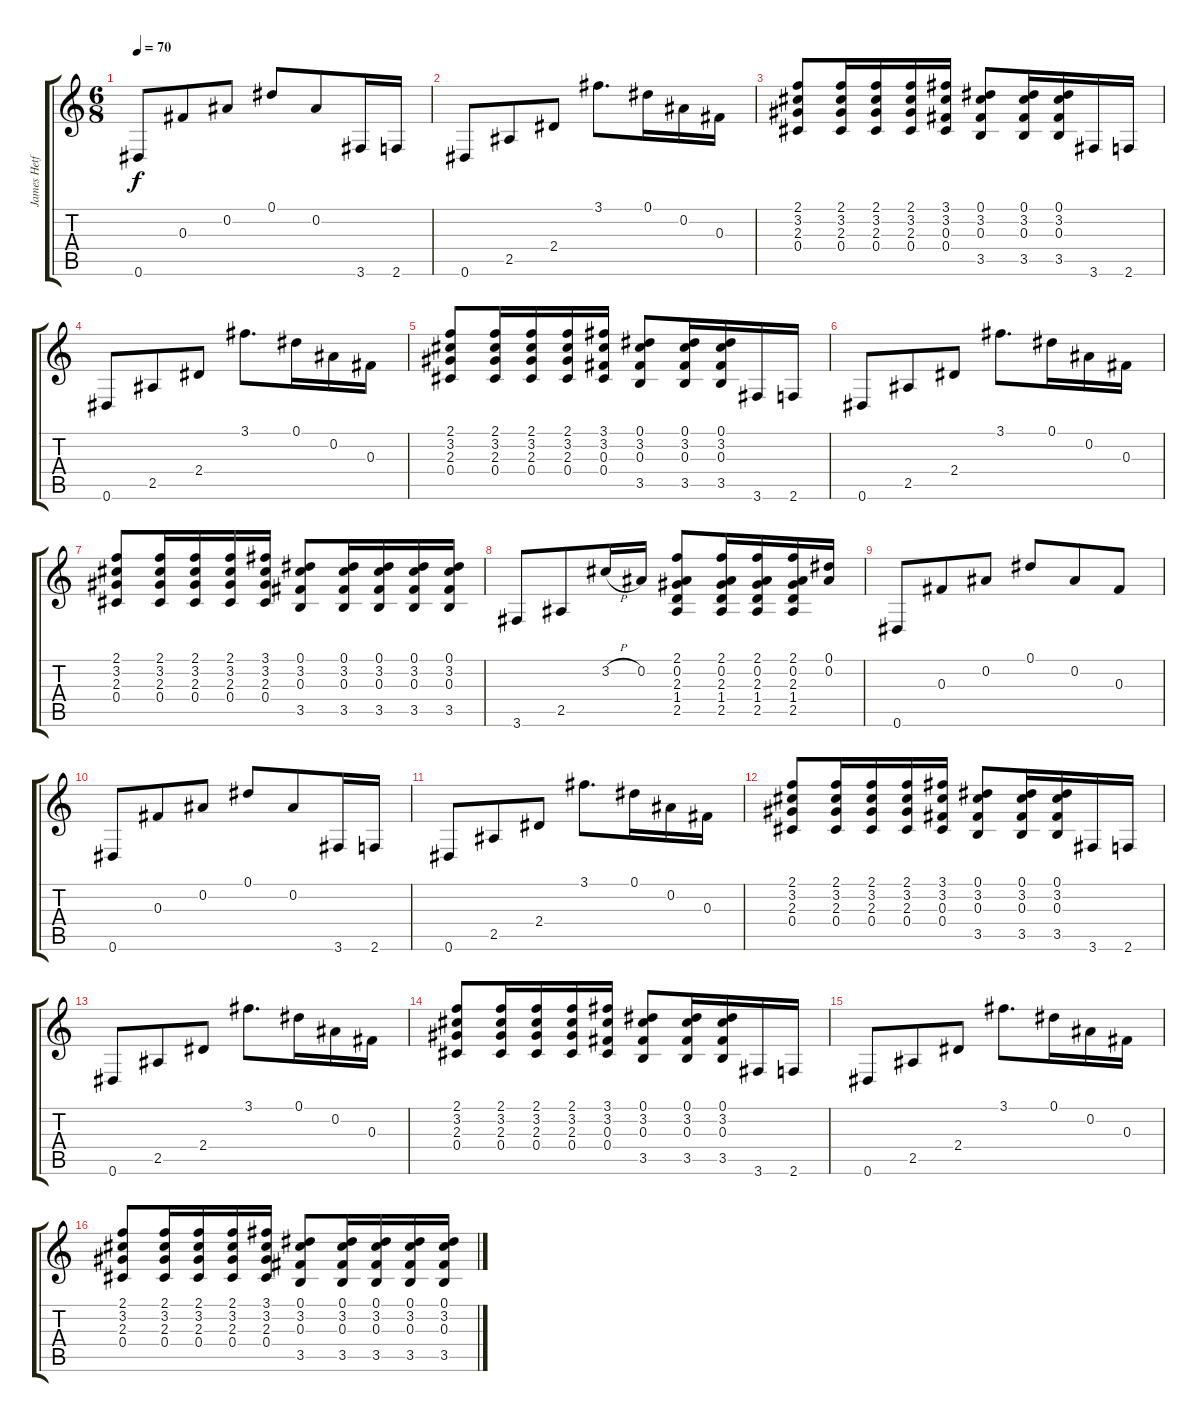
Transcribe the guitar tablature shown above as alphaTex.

\track ("James Hetfield" "James Hetf") {instrument acousticguitarsteel}
\staff {score tabs}
\tuning (Eb4 Bb3 Gb3 Db3 Ab2 Eb2) {hide}
\ts (6 8)
\tempo 70
\clef g2
\ks c
0.6.8{dy f} 0.3.8 0.2.8 0.1.8 0.2.8 3.6.16 2.6.16 |
0.6.8 2.5.8 2.4.8 3.1.8{d} 0.1.16 0.2.16 0.3.16 |
(2.1 3.2 2.3 0.4).8 (2.1 3.2 2.3 0.4).16 (2.1 3.2 2.3 0.4).16 (2.1 3.2 2.3 0.4).16 (3.1 3.2 0.3 0.4).16 (0.1 3.2 0.3 3.5).8 (0.1 3.2 0.3 3.5).16 (0.1 3.2 0.3 3.5).16 3.6.16 2.6.16 |
0.6.8 2.5.8 2.4.8 3.1.8{d} 0.1.16 0.2.16 0.3.16 |
(2.1 3.2 2.3 0.4).8 (2.1 3.2 2.3 0.4).16 (2.1 3.2 2.3 0.4).16 (2.1 3.2 2.3 0.4).16 (3.1 3.2 0.3 0.4).16 (0.1 3.2 0.3 3.5).8 (0.1 3.2 0.3 3.5).16 (0.1 3.2 0.3 3.5).16 3.6.16 2.6.16 |
0.6.8 2.5.8 2.4.8 3.1.8{d} 0.1.16 0.2.16 0.3.16 |
(2.1 3.2 2.3 0.4).8 (2.1 3.2 2.3 0.4).16 (2.1 3.2 2.3 0.4).16 (2.1 3.2 2.3 0.4).16 (3.1 3.2 2.3 0.4).16 (0.1 3.2 0.3 3.5).8 (0.1 3.2 0.3 3.5).16 (0.1 3.2 0.3 3.5).16 (0.1 3.2 0.3 3.5).16 (0.1 3.2 0.3 3.5).16 |
3.6.8 2.5.8 3.2{h}.16 0.2.16 (2.1 0.2 2.3 1.4 2.5).8 (2.1 0.2 2.3 1.4 2.5).16 (2.1 0.2 2.3 1.4 2.5).16 (2.1 0.2 2.3 1.4 2.5).16 (0.1 0.2).16 |
0.6.8 0.3.8 0.2.8 0.1.8 0.2.8 0.3.8 |
0.6.8 0.3.8 0.2.8 0.1.8 0.2.8 3.6.16 2.6.16 |
0.6.8 2.5.8 2.4.8 3.1.8{d} 0.1.16 0.2.16 0.3.16 |
(2.1 3.2 2.3 0.4).8 (2.1 3.2 2.3 0.4).16 (2.1 3.2 2.3 0.4).16 (2.1 3.2 2.3 0.4).16 (3.1 3.2 0.3 0.4).16 (0.1 3.2 0.3 3.5).8 (0.1 3.2 0.3 3.5).16 (0.1 3.2 0.3 3.5).16 3.6.16 2.6.16 |
0.6.8 2.5.8 2.4.8 3.1.8{d} 0.1.16 0.2.16 0.3.16 |
(2.1 3.2 2.3 0.4).8 (2.1 3.2 2.3 0.4).16 (2.1 3.2 2.3 0.4).16 (2.1 3.2 2.3 0.4).16 (3.1 3.2 0.3 0.4).16 (0.1 3.2 0.3 3.5).8 (0.1 3.2 0.3 3.5).16 (0.1 3.2 0.3 3.5).16 3.6.16 2.6.16 |
0.6.8 2.5.8 2.4.8 3.1.8{d} 0.1.16 0.2.16 0.3.16 |
(2.1 3.2 2.3 0.4).8 (2.1 3.2 2.3 0.4).16 (2.1 3.2 2.3 0.4).16 (2.1 3.2 2.3 0.4).16 (3.1 3.2 2.3 0.4).16 (0.1 3.2 0.3 3.5).8 (0.1 3.2 0.3 3.5).16 (0.1 3.2 0.3 3.5).16 (0.1 3.2 0.3 3.5).16 (0.1 3.2 0.3 3.5).16
